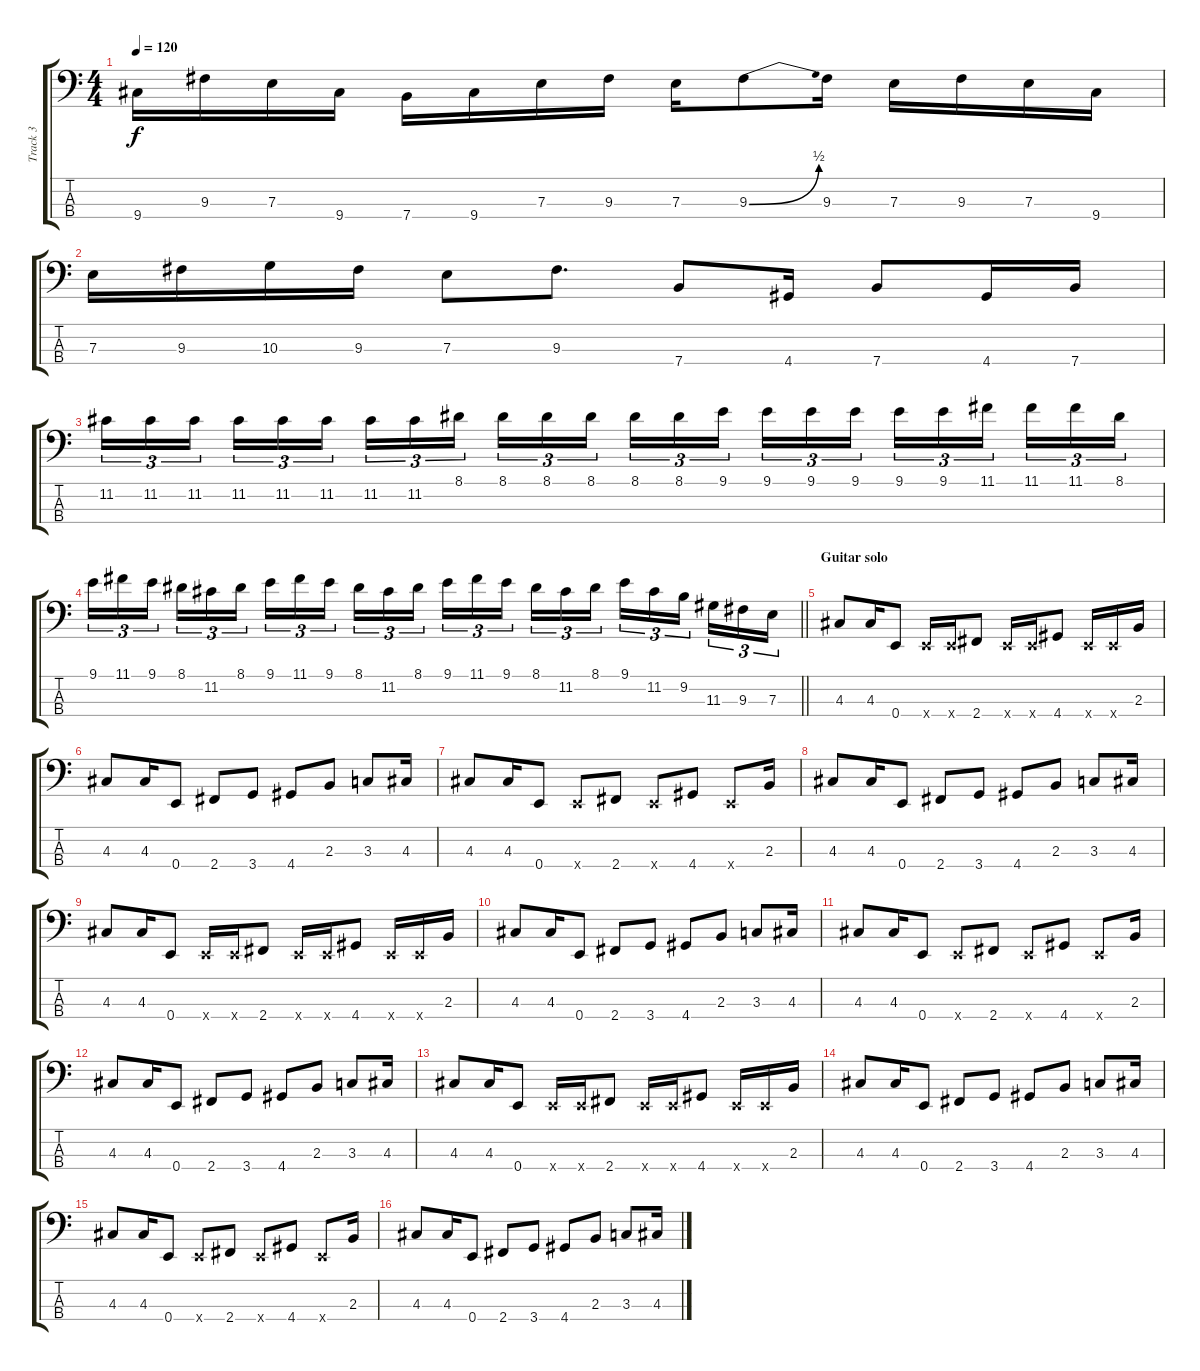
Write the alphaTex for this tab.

\track ("Track 3" "Track 3") {instrument electricbassfinger}
\staff {score tabs}
\tuning (G2 D2 A1 E1) {hide}
\ts (4 4)
\tempo 120
\clef f4
\ks c
9.4.16{dy f} 9.3.16 7.3.16 9.4.16 7.4.16 9.4.16 7.3.16 9.3.16 7.3.16 9.3{be (bend 0 0 60 2)}.8 9.3.16 7.3.16 9.3.16 7.3.16 9.4.16 |
7.3.16 9.3.16 10.3.16 9.3.16 7.3.8 9.3.8{d} 7.4.8 4.4.16 7.4.8 4.4.16 7.4.16 |
11.2.16{tu (3 2)} 11.2.16{tu (3 2)} 11.2.16{tu (3 2) beam splitsecondary} 11.2.16{tu (3 2)} 11.2.16{tu (3 2)} 11.2.16{tu (3 2)} 11.2.16{tu (3 2)} 11.2.16{tu (3 2)} 8.1.16{tu (3 2) beam splitsecondary} 8.1.16{tu (3 2)} 8.1.16{tu (3 2)} 8.1.16{tu (3 2)} 8.1.16{tu (3 2)} 8.1.16{tu (3 2)} 9.1.16{tu (3 2) beam splitsecondary} 9.1.16{tu (3 2)} 9.1.16{tu (3 2)} 9.1.16{tu (3 2)} 9.1.16{tu (3 2)} 9.1.16{tu (3 2)} 11.1.16{tu (3 2) beam splitsecondary} 11.1.16{tu (3 2)} 11.1.16{tu (3 2)} 8.1.16{tu (3 2)} |
\barLineRight lightlight
9.1.16{tu (3 2)} 11.1.16{tu (3 2)} 9.1.16{tu (3 2) beam splitsecondary} 8.1.16{tu (3 2)} 11.2.16{tu (3 2)} 8.1.16{tu (3 2)} 9.1.16{tu (3 2)} 11.1.16{tu (3 2)} 9.1.16{tu (3 2) beam splitsecondary} 8.1.16{tu (3 2)} 11.2.16{tu (3 2)} 8.1.16{tu (3 2)} 9.1.16{tu (3 2)} 11.1.16{tu (3 2)} 9.1.16{tu (3 2) beam splitsecondary} 8.1.16{tu (3 2)} 11.2.16{tu (3 2)} 8.1.16{tu (3 2)} 9.1.16{tu (3 2)} 11.2.16{tu (3 2)} 9.2.16{tu (3 2) beam splitsecondary} 11.3.16{tu (3 2)} 9.3.16{tu (3 2)} 7.3.16{tu (3 2)} |
\section ("" "Guitar solo")
4.3.8 4.3.16 0.4.8 0.4{x}.16 0.4{x}.16 2.4.8 0.4{x}.16 0.4{x}.16 4.4.8 0.4{x}.16 0.4{x}.16 2.3.16 |
4.3.8 4.3.16 0.4.8 2.4.8 3.4.8 4.4.8 2.3.8 3.3.8 4.3.16 |
4.3.8 4.3.16 0.4.8 0.4{x}.8 2.4.8 0.4{x}.8 4.4.8 0.4{x}.8 2.3.16 |
4.3.8 4.3.16 0.4.8 2.4.8 3.4.8 4.4.8 2.3.8 3.3.8 4.3.16 |
4.3.8 4.3.16 0.4.8 0.4{x}.16 0.4{x}.16 2.4.8 0.4{x}.16 0.4{x}.16 4.4.8 0.4{x}.16 0.4{x}.16 2.3.16 |
4.3.8 4.3.16 0.4.8 2.4.8 3.4.8 4.4.8 2.3.8 3.3.8 4.3.16 |
4.3.8 4.3.16 0.4.8 0.4{x}.8 2.4.8 0.4{x}.8 4.4.8 0.4{x}.8 2.3.16 |
4.3.8 4.3.16 0.4.8 2.4.8 3.4.8 4.4.8 2.3.8 3.3.8 4.3.16 |
4.3.8 4.3.16 0.4.8 0.4{x}.16 0.4{x}.16 2.4.8 0.4{x}.16 0.4{x}.16 4.4.8 0.4{x}.16 0.4{x}.16 2.3.16 |
4.3.8 4.3.16 0.4.8 2.4.8 3.4.8 4.4.8 2.3.8 3.3.8 4.3.16 |
4.3.8 4.3.16 0.4.8 0.4{x}.8 2.4.8 0.4{x}.8 4.4.8 0.4{x}.8 2.3.16 |
4.3.8 4.3.16 0.4.8 2.4.8 3.4.8 4.4.8 2.3.8 3.3.8 4.3.16
